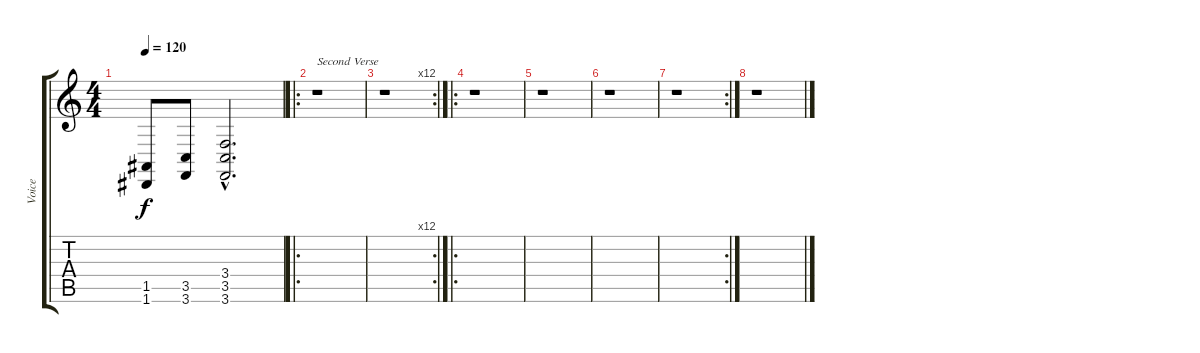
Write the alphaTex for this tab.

\track ("Voice" "Voice") {instrument synthvoice}
\staff {score tabs}
\tuning (E4 B3 G3 D3 A2 D2) {hide}
\ts (4 4)
\tempo 120
\clef g2
\ks c
(1.5{t} 1.6{t}).8{dy f} (3.5 3.6).8 (3.4{hac} 3.5{hac} 3.6{hac}).2{d} |
\ro
r.1{txt "Second Verse"} |
\rc 12
r.1 |
\ro
r.1 |
r.1 |
r.1 |
\rc 2
r.1 |
r.1
